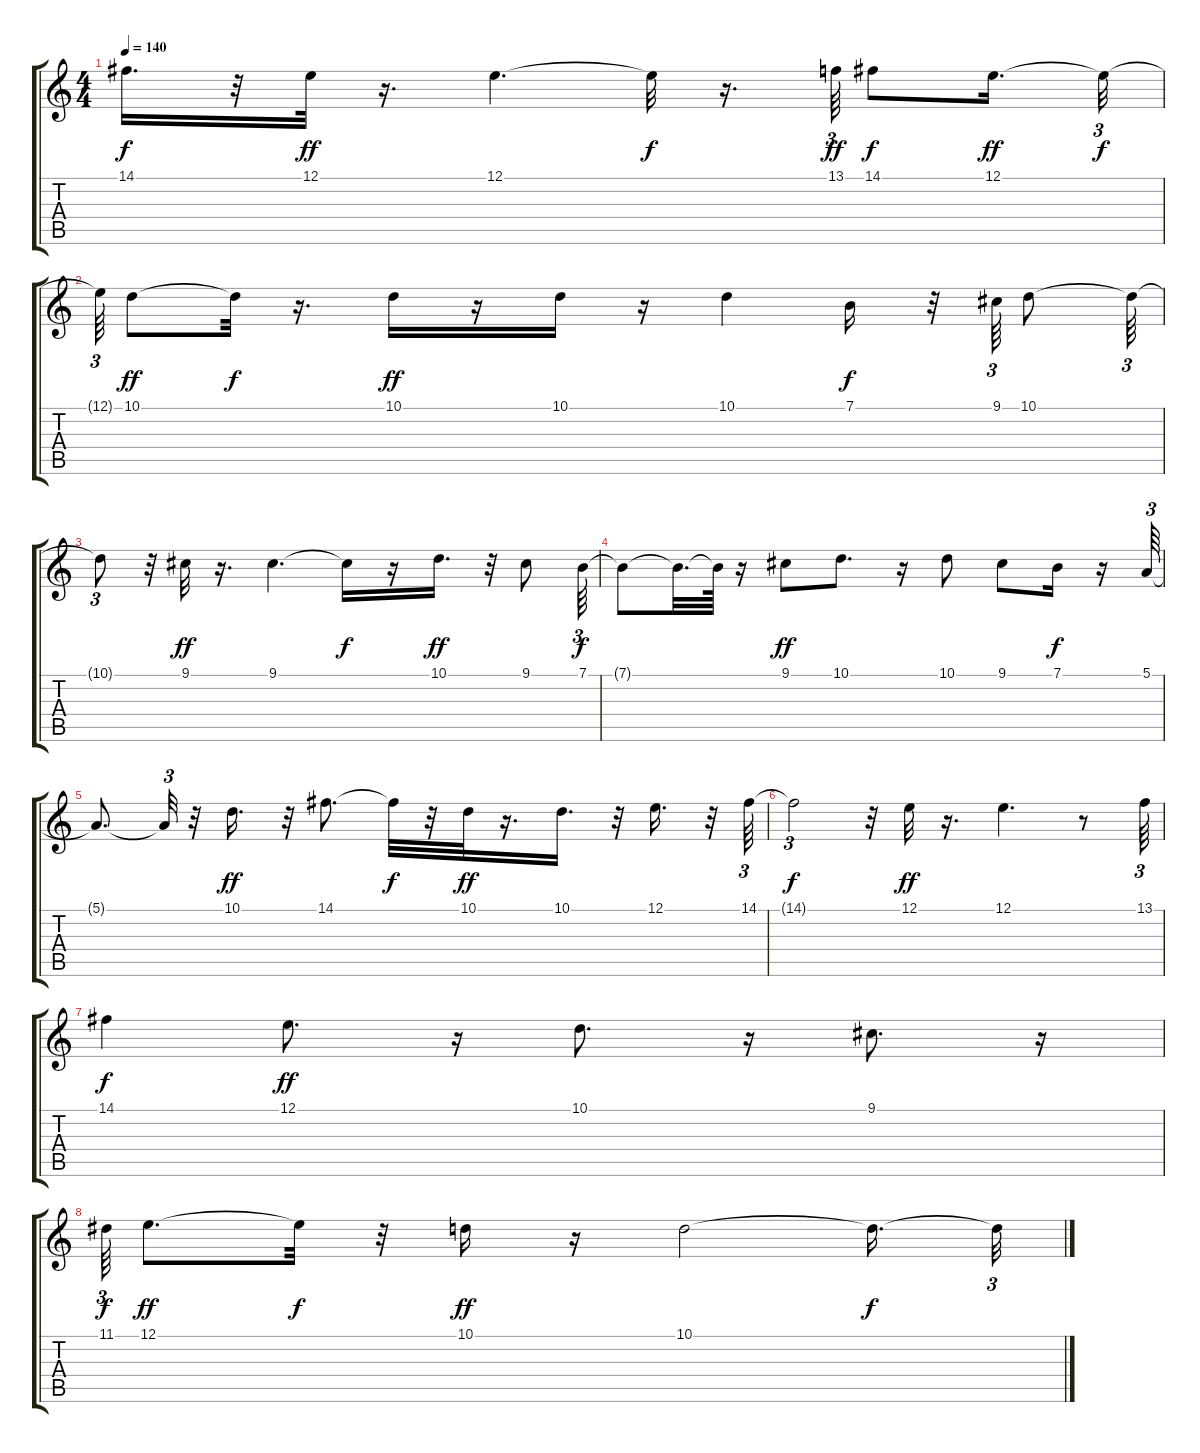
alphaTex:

\track "" {instrument lead3calliope}
\staff {score tabs}
\tuning (E4 B3 G3 D3 A2 E2) {hide}
\ts (4 4)
\tempo 140
\clef g2
\ks c
14.1{t}.16{d dy f} r.32 12.1.32{dy ff} r.16{d} 12.1.4{d} 12.1{t}.32{dy f} r.16{d} 13.1.64{tu (3 2) dy ff} 14.1.8{dy f} 12.1.16{d dy ff} 12.1{t}.32{tu (3 2) dy f} |
12.1{t}.64{tu (3 2)} 10.1.8{dy ff} 10.1{t}.32{dy f} r.16{d} 10.1.16{dy ff} r.16 10.1.16 r.16 10.1.4 7.1.16{dy f} r.32 9.1.64{tu (3 2)} 10.1.8 10.1{t}.64{tu (3 2)} |
10.1{t}.8{tu (3 2)} r.32 9.1.32{dy ff} r.16{d} 9.1.4{d} 9.1{t}.16{dy f} r.16 10.1.16{d dy ff} r.32 9.1.8 7.1.64{tu (3 2) dy f} |
7.1{t}.8 7.1{t}.32{d} 7.1{t}.64 r.16 9.1.8{dy ff} 10.1.8{d} r.16 10.1.8 9.1.8 7.1.16{dy f} r.16 5.1.64{tu (3 2)} |
5.1{t}.8{d} 5.1{t}.32{tu (3 2)} r.32 10.1.16{d dy ff} r.32 14.1.8{d} 14.1{t}.32{dy f} r.32 10.1.32{dy ff} r.16{d} 10.1.16{d} r.32 12.1.16{d} r.32 14.1.64{tu (3 2)} |
14.1{t}.2{tu (3 2) dy f} r.32 12.1.32{dy ff} r.16{d} 12.1.4{d} r.8 13.1.64{tu (3 2)} |
14.1.4{dy f} 12.1.8{d dy ff} r.16 10.1.8{d} r.16 9.1.8{d} r.16 |
11.1.64{tu (3 2) dy f} 12.1.8{d dy ff} 12.1{t}.32{dy f} r.32 10.1.16{dy ff} r.16 10.1.2 10.1{t}.16{d dy f} 10.1{t}.32{tu (3 2)}
